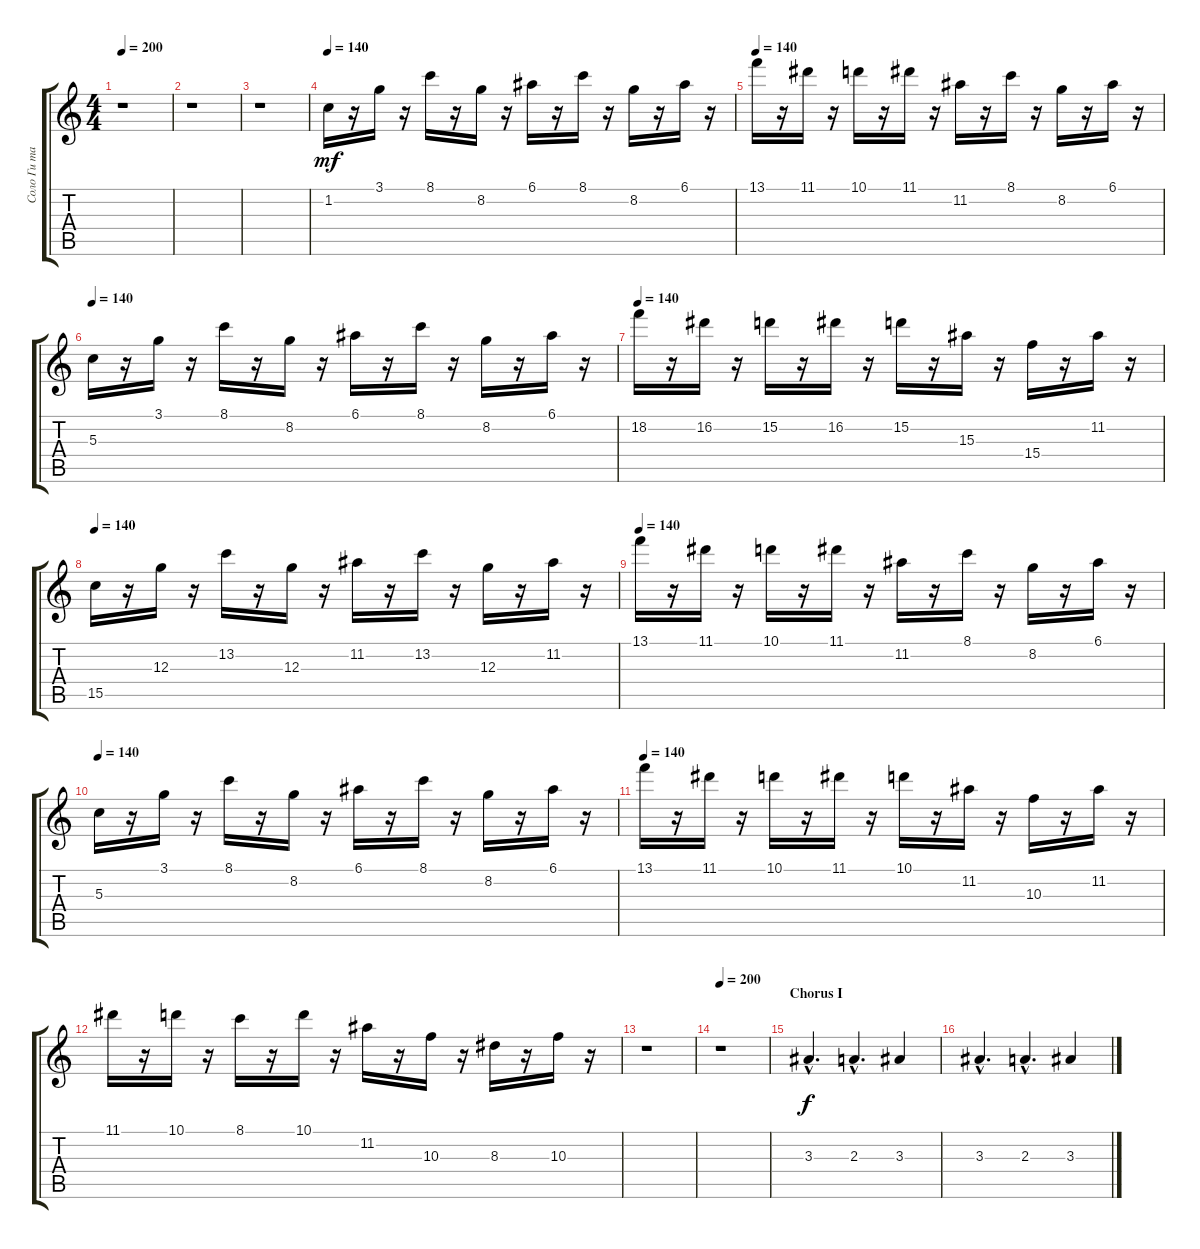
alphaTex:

\track ("Соло Ги тара" "Соло Ги та") {instrument overdrivenguitar}
\staff {score tabs}
\tuning (E4 B3 G3 D3 A2 E2) {hide}
\ts (4 4)
\tempo 200
\clef g2
\ks c
r.1{dy f} |
r.1 |
r.1 |
\tempo 140
1.2.16{dy mf} r.16 3.1.16 r.16 8.1.16 r.16 8.2.16 r.16 6.1.16 r.16 8.1.16 r.16 8.2.16 r.16 6.1.16 r.16 |
\tempo 140
13.1.16 r.16 11.1.16 r.16 10.1.16 r.16 11.1.16 r.16 11.2.16 r.16 8.1.16 r.16 8.2.16 r.16 6.1.16 r.16 |
\tempo 140
5.3.16 r.16 3.1.16 r.16 8.1.16 r.16 8.2.16 r.16 6.1.16 r.16 8.1.16 r.16 8.2.16 r.16 6.1.16 r.16 |
\tempo 140
18.2.16 r.16 16.2.16 r.16 15.2.16 r.16 16.2.16 r.16 15.2.16 r.16 15.3.16 r.16 15.4.16 r.16 11.2.16 r.16 |
\tempo 140
15.5.16 r.16 12.3.16 r.16 13.2.16 r.16 12.3.16 r.16 11.2.16 r.16 13.2.16 r.16 12.3.16 r.16 11.2.16 r.16 |
\tempo 140
13.1.16 r.16 11.1.16 r.16 10.1.16 r.16 11.1.16 r.16 11.2.16 r.16 8.1.16 r.16 8.2.16 r.16 6.1.16 r.16 |
\tempo 140
5.3.16 r.16 3.1.16 r.16 8.1.16 r.16 8.2.16 r.16 6.1.16 r.16 8.1.16 r.16 8.2.16 r.16 6.1.16 r.16 |
\tempo 140
13.1.16 r.16 11.1.16 r.16 10.1.16 r.16 11.1.16 r.16 10.1.16 r.16 11.2.16 r.16 10.3.16 r.16 11.2.16 r.16 |
11.1.16 r.16 10.1.16 r.16 8.1.16 r.16 10.1.16 r.16 11.2.16 r.16 10.3.16 r.16 8.3.16 r.16 10.3.16 r.16 |
r.1 |
\tempo 200
r.1 |
\section ("" "Chorus I")
3.3{hac}.4{d dy f} 2.3{hac}.4{d} 3.3.4 |
3.3{hac}.4{d} 2.3{hac}.4{d} 3.3.4
